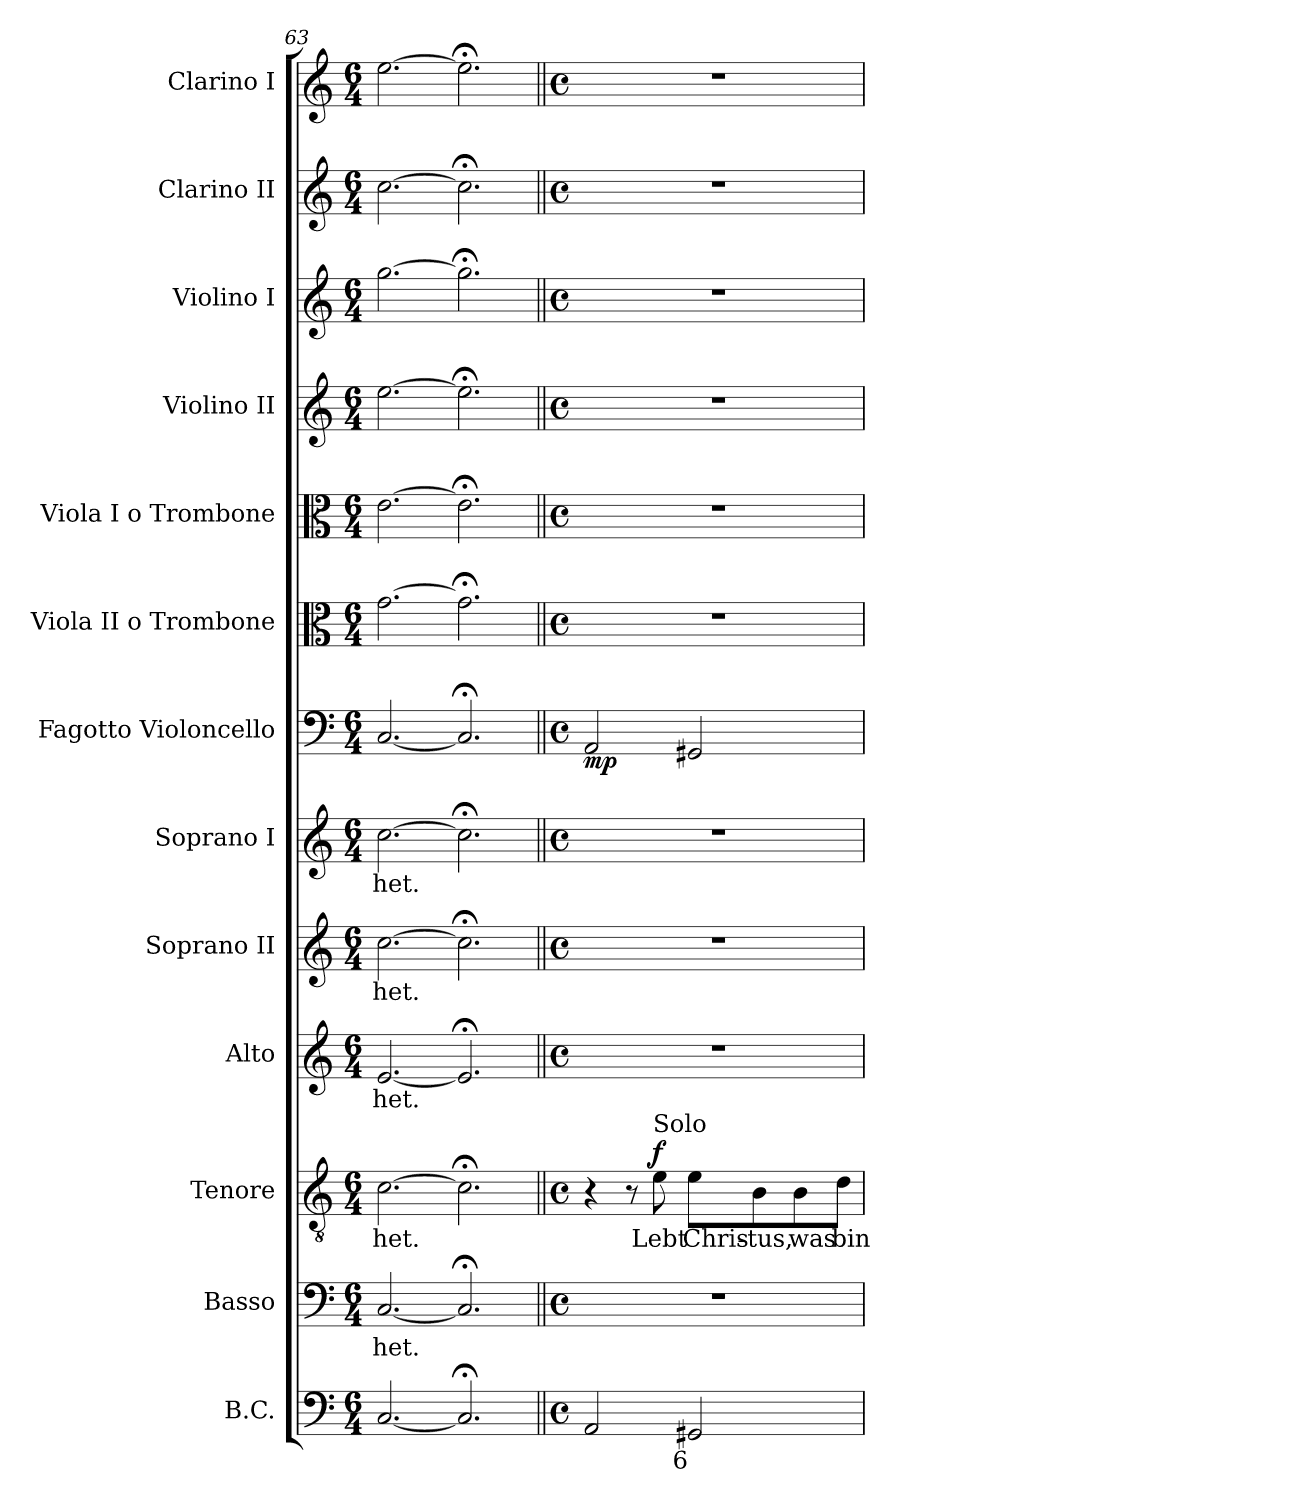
**kern	**kern	**text	**kern	**text	**dynam	**kern	**text	**kern	**text	**kern	**text	**kern	**dynam	**kern	**kern	**kern	**kern	**kern	**kern
*part13	*part12	*part12	*part11	*part11	*part11	*part10	*part10	*part9	*part9	*part8	*part8	*part7	*part7	*part6	*part5	*part4	*part3	*part2	*part1
*staff13	*staff12	*staff12	*staff11	*staff11	*staff11	*staff10	*staff10	*staff9	*staff9	*staff8	*staff8	*staff7	*staff7	*staff6	*staff5	*staff4	*staff3	*staff2	*staff1
*I"B.C.	*I"Basso	*	*I"Tenore	*	*	*I"Alto	*	*I"Soprano II	*	*I"Soprano I	*	*I"Fagotto Violoncello	*	*I"Viola II o Trombone	*I"Viola I o Trombone	*I"Violino II	*I"Violino I	*I"Clarino II	*I"Clarino I
*	*I'B.	*	*I'T.	*	*	*	*	*I'S.	*	*I'S.	*	*I'Fg.	*	*I'Vla.	*I'Vla.	*I'Vln. II	*I'Vln. I	*	*
*clefF4	*clefF4	*	*clefGv2	*	*	*clefG2	*	*clefG2	*	*clefG2	*	*clefF4	*	*clefC3	*clefC3	*clefG2	*clefG2	*clefG2	*clefG2
*	*	*	*ITrd7c12	*	*	*	*	*	*	*	*	*	*	*	*	*	*	*	*
*k[]	*k[]	*	*k[]	*	*	*k[]	*	*k[]	*	*k[]	*	*k[]	*	*k[]	*k[]	*k[]	*k[]	*k[]	*k[]
*C:	*C:	*	*C:	*	*	*C:	*	*C:	*	*C:	*	*C:	*	*C:	*C:	*C:	*C:	*C:	*C:
*M6/4	*M6/4	*	*M6/4	*	*	*M6/4	*	*M6/4	*	*M6/4	*	*M6/4	*	*M6/4	*M6/4	*M6/4	*M6/4	*M6/4	*M6/4
=63	=63	=63	=63	=63	=63	=63	=63	=63	=63	=63	=63	=63	=63	=63	=63	=63	=63	=63	=63
!	!	!LO:LY:b:color=#000000	!	!	!	!	!	!	!	!	!	!	!	!	!	!	!	!	!
!	!	!	!	!LO:LY:b:color=#000000	!	!	!	!	!	!	!	!	!	!	!	!	!	!	!
!	!	!	!	!	!	!	!LO:LY:b:color=#000000	!	!	!	!	!	!	!	!	!	!	!	!
!	!	!	!	!	!	!	!	!	!LO:LY:b:color=#000000	!	!	!	!	!	!	!	!	!	!
!	!	!	!	!	!	!	!	!	!	!	!LO:LY:b:color=#000000	!	!	!	!	!	!	!	!
[2.Ci/	[2.Ci/	-het.	[2.Ci\	-het.	.	[2.ei/	-het.	[2.cci\	-het.	[2.cci\	-het.	[2.Ci/	.	[2.gi\	[2.ei\	[2.eei\	[2.ggi\	[2.cci\	[2.eei\
2.C;i/]	2.C;i/]	.	2.C;i\]	.	.	2.e;i/]	.	2.cc;i\]	.	2.cc;i\]	.	2.C;i/]	.	2.g;i\]	2.e;i\]	2.ee;i\]	2.gg;i\]	2.cc;i\]	2.ee;i\]
=64||	=64||	=64||	=64||	=64||	=64||	=64||	=64||	=64||	=64||	=64||	=64||	=64||	=64||	=64||	=64||	=64||	=64||	=64||	=64||
*M4/4	*M4/4	*	*M4/4	*	*	*M4/4	*	*M4/4	*	*M4/4	*	*M4/4	*	*M4/4	*M4/4	*M4/4	*M4/4	*M4/4	*M4/4
*met(c)	*met(c)	*	*met(c)	*	*	*met(c)	*	*met(c)	*	*met(c)	*	*met(c)	*	*met(c)	*met(c)	*met(c)	*met(c)	*met(c)	*met(c)
*MM80	*	*	*	*	*	*	*	*	*	*	*	*	*	*	*	*	*	*	*MM80
2AAi/	1r	.	4r	.	.	1r	.	1r	.	1r	.	2AAi/	mp	1r	1r	1r	1r	1r	1r
.	.	.	8r	.	.	.	.	.	.	.	.	.	.	.	.	.	.	.	.
!	!	!	!LO:TX:a:t=Solo	!	!	!	!	!	!	!	!	!	!	!	!	!	!	!	!
!	!	!	!	!LO:LY:b:color=#000000	!	!	!	!	!	!	!	!	!	!	!	!	!	!	!
.	.	.	8Ei\	Lebt	f	.	.	.	.	.	.	.	.	.	.	.	.	.	.
!LO:TX:b:rj:t=6	!	!	!	!	!	!	!	!	!	!	!	!	!	!	!	!	!	!	!
!	!	!	!	!LO:LY:b:color=#000000	!	!	!	!	!	!	!	!	!	!	!	!	!	!	!
2GG#Xi/	.	.	8Ei\L	Chris-	.	.	.	.	.	.	.	2GG#Xi/	.	.	.	.	.	.	.
!	!	!	!	!LO:LY:b:color=#000000	!	!	!	!	!	!	!	!	!	!	!	!	!	!	!
.	.	.	8BBi\	-tus,	.	.	.	.	.	.	.	.	.	.	.	.	.	.	.
!	!	!	!	!LO:LY:b:color=#000000	!	!	!	!	!	!	!	!	!	!	!	!	!	!	!
.	.	.	8BBi\	was	.	.	.	.	.	.	.	.	.	.	.	.	.	.	.
!	!	!	!	!LO:LY:b:color=#000000	!	!	!	!	!	!	!	!	!	!	!	!	!	!	!
.	.	.	8Di\J	bin	.	.	.	.	.	.	.	.	.	.	.	.	.	.	.
=	=	=	=	=	=	=	=	=	=	=	=	=	=	=	=	=	=	=	=
*-	*-	*-	*-	*-	*-	*-	*-	*-	*-	*-	*-	*-	*-	*-	*-	*-	*-	*-	*-
